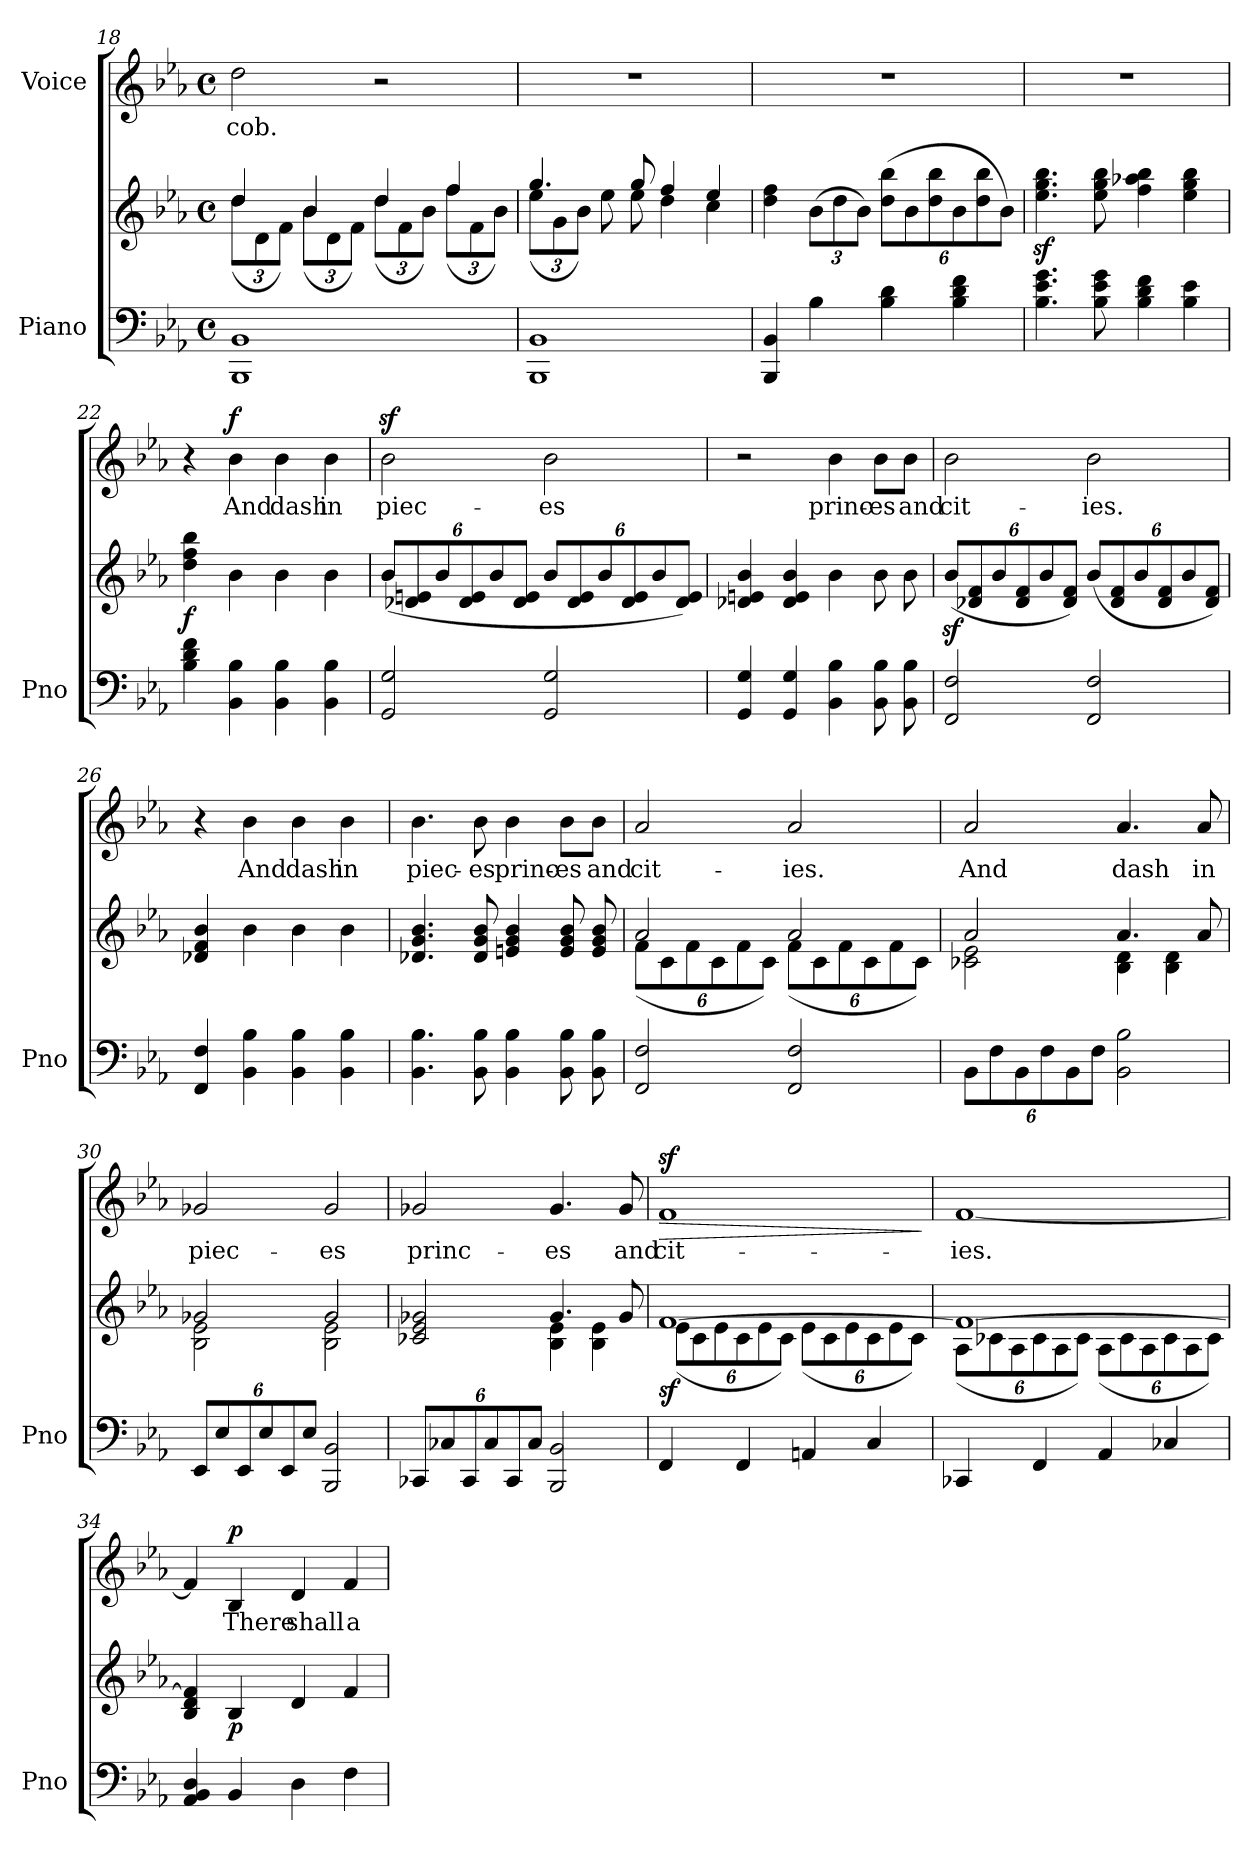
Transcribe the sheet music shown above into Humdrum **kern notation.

**kern	**kern	**dynam	**kern	**text	**dynam
*part2	*part2	*part2	*part1	*part1	*part1
*staff3	*staff2	*staff2/3	*staff1	*staff1	*staff1
*I"Piano	*	*	*I"Voice	*	*
*I'Pno	*	*	*	*	*
*clefF4	*clefG2	*	*clefG2	*	*
*k[b-e-a-]	*k[b-e-a-]	*	*k[b-e-a-]	*	*
*M4/4	*M4/4	*	*M4/4	*	*
*met(c)	*met(c)	*	*met(c)	*	*
=18	=18	=18	=18	=18	=18
*	*^	*	*	*	*
*	*	*Xbrackettup	*	*	*	*
!	!	!	!	!	!LO:LY:b	!
1BBB- 1BB-	4dd/	(12dd\L	.	2dd\	-cob.	.
.	.	12d\	.	.	.	.
.	.	12f\J)	.	.	.	.
.	4b-/	(12b-\L	.	.	.	.
.	.	12d\	.	.	.	.
.	.	12f\J)	.	.	.	.
.	4dd/	(12dd\L	.	2r	.	.
.	.	12f\	.	.	.	.
.	.	12b-\J)	.	.	.	.
.	4ff/	(12ff\L	.	.	.	.
.	.	12f\	.	.	.	.
.	.	12b-\J)	.	.	.	.
=19	=19	=19	=19	=19	=19	=19
1BBB- 1BB-	4.gg/	(12ee-\L	.	1r	.	.
.	.	12g\	.	.	.	.
.	.	12b-\J)	.	.	.	.
.	.	8ee-\	.	.	.	.
.	8gg/	8ee-\	.	.	.	.
.	4ff/	4dd\	.	.	.	.
.	4ee-/	4cc\	.	.	.	.
*	*v	*v	*	*	*	*
=20	=20	=20	=20	=20	=20
4BBB-/ 4BB-/	4dd\ 4ff\	.	1r	.	.
4B-\	(12b-\L	.	.	.	.
.	12dd\	.	.	.	.
.	12b-\J)	.	.	.	.
4B-\ 4d\	(12dd\ 12bb-\L	.	.	.	.
.	12b-\	.	.	.	.
.	12dd\ 12bb-\	.	.	.	.
4B-\ 4d\ 4f\	12b-\	.	.	.	.
.	12dd\ 12bb-\	.	.	.	.
.	12b-\J)	.	.	.	.
=21	=21	=21	=21	=21	=21
4.B-\ 4.e-\ 4.g\	4.ee-\z< 4.gg\z< 4.bb-\z<	.	1r	.	.
8B-\ 8e-\ 8g\	8ee-\ 8gg\ 8bb-\	.	.	.	.
4B-\ 4d\ 4f\	4ff\ 4aa-X\ 4bb-\	.	.	.	.
4B-\ 4e-\	4ee-\ 4gg\ 4bb-\	.	.	.	.
=22	=22	=22	=22	=22	=22
!	!	!LO:DY:b	!	!	!
4B-\ 4d\ 4f\	4dd\ 4ff\ 4bb-\	f	4r	.	.
!	!	!	!	!LO:LY:b	!LO:DY:a
4BB-\ 4B-\	4b-\	.	4b-\	And	f
!	!	!	!	!LO:LY:b	!
4BB-\ 4B-\	4b-\	.	4b-\	dash	.
!	!	!	!	!LO:LY:b	!
4BB-\ 4B-\	4b-\	.	4b-\	in	.
!!LO:PB:g=z
=23	=23	=23	=23	=23	=23
!	!	!	!	!LO:LY:b	!
2GG/ 2G/	(12b-/L	.	2b-z>\	piec-	.
.	12d-X/ 12en/	.	.	.	.
.	12b-/	.	.	.	.
.	12d-/ 12e/	.	.	.	.
.	12b-/	.	.	.	.
.	12d-/ 12e/J	.	.	.	.
!	!	!	!	!LO:LY:b	!
2GG/ 2G/	12b-/L	.	2b-\	-es	.
.	12d-/ 12e/	.	.	.	.
.	12b-/	.	.	.	.
.	12d-/ 12e/	.	.	.	.
.	12b-/	.	.	.	.
.	12d-/ 12e/J)	.	.	.	.
=24	=24	=24	=24	=24	=24
4GG/ 4G/	4d-X/ 4en/ 4b-/	.	2r	.	.
4GG/ 4G/	4d-/ 4e/ 4b-/	.	.	.	.
!	!	!	!	!LO:LY:b	!
4BB-\ 4B-\	4b-\	.	4b-\	princ-	.
!	!	!	!	!LO:LY:b	!
8BB-\ 8B-\	8b-\	.	8b-\L	-es	.
!	!	!	!	!LO:LY:b	!
8BB-\ 8B-\	8b-\	.	8b-\J	and	.
=25	=25	=25	=25	=25	=25
!	!	!	!	!LO:LY:b	!
2FF/ 2F/	(12b-z</L	.	2b-\	cit-	.
.	12d-X/ 12f/	.	.	.	.
.	12b-/	.	.	.	.
.	12d-/ 12f/	.	.	.	.
.	12b-/	.	.	.	.
.	12d-/ 12f/J)	.	.	.	.
!	!	!	!	!LO:LY:b	!
2FF/ 2F/	(12b-/L	.	2b-\	-ies.	.
.	12d-/ 12f/	.	.	.	.
.	12b-/	.	.	.	.
.	12d-/ 12f/	.	.	.	.
.	12b-/	.	.	.	.
.	12d-/ 12f/J)	.	.	.	.
=26	=26	=26	=26	=26	=26
4FF/ 4F/	4d-X/ 4f/ 4b-/	.	4r	.	.
!	!	!	!	!LO:LY:b	!
4BB-\ 4B-\	4b-\	.	4b-\	And	.
!	!	!	!	!LO:LY:b	!
4BB-\ 4B-\	4b-\	.	4b-\	dash	.
!	!	!	!	!LO:LY:b	!
4BB-\ 4B-\	4b-\	.	4b-\	in	.
=27	=27	=27	=27	=27	=27
!	!	!	!	!LO:LY:b	!
4.BB-\ 4.B-\	4.d-X/ 4.g/ 4.b-/	.	4.b-\	piec-	.
!	!	!	!	!LO:LY:b	!
8BB-\ 8B-\	8d-/ 8g/ 8b-/	.	8b-\	-es	.
!	!	!	!	!LO:LY:b	!
4BB-\ 4B-\	4en/ 4g/ 4b-/	.	4b-\	princ-	.
!	!	!	!	!LO:LY:b	!
8BB-\ 8B-\	8e/ 8g/ 8b-/	.	8b-\L	-es	.
!	!	!	!	!LO:LY:b	!
8BB-\ 8B-\	8e/ 8g/ 8b-/	.	8b-\J	and	.
!!LO:LB:g=z
=28	=28	=28	=28	=28	=28
*	*^	*	*	*	*
!	!	!	!	!	!LO:LY:b	!
2FF/ 2F/	2a-/	(12f\L	.	2a-/	cit-	.
.	.	12c\	.	.	.	.
.	.	12f\	.	.	.	.
.	.	12c\	.	.	.	.
.	.	12f\	.	.	.	.
.	.	12c\J)	.	.	.	.
!	!	!	!	!	!LO:LY:b	!
2FF/ 2F/	2a-/	(12f\L	.	2a-/	-ies.	.
.	.	12c\	.	.	.	.
.	.	12f\	.	.	.	.
.	.	12c\	.	.	.	.
.	.	12f\	.	.	.	.
.	.	12c\J)	.	.	.	.
=29	=29	=29	=29	=29	=29	=29
*Xbrackettup	*	*	*	*	*	*
!	!	!	!	!	!LO:LY:b	!
12BB-\L	2a-/	2c-X\ 2e-\	.	2a-/	And	.
12F\	.	.	.	.	.	.
12BB-\	.	.	.	.	.	.
12F\	.	.	.	.	.	.
12BB-\	.	.	.	.	.	.
12F\J	.	.	.	.	.	.
!	!	!	!	!	!LO:LY:b	!
2BB-\ 2B-\	4.a-/	4B-\ 4d\	.	4.a-/	dash	.
.	.	4B-\ 4d\	.	.	.	.
!	!	!	!	!	!LO:LY:b	!
.	8a-/	.	.	8a-/	in	.
=30	=30	=30	=30	=30	=30	=30
!	!	!	!	!	!LO:LY:b	!
12EE-/L	2g-X/	2B-\ 2e-\	.	2g-X/	piec-	.
12E-/	.	.	.	.	.	.
12EE-/	.	.	.	.	.	.
12E-/	.	.	.	.	.	.
12EE-/	.	.	.	.	.	.
12E-/J	.	.	.	.	.	.
!	!	!	!	!	!LO:LY:b	!
2BBB-/ 2BB-/	2g-/	2B-\ 2e-\	.	2g-/	-es	.
=31	=31	=31	=31	=31	=31	=31
!	!	!	!	!	!LO:LY:b	!
12CC-X/L	2c-X/ 2e-/ 2g-X/	2ryy	.	2g-X/	princ-	.
12C-X/	.	.	.	.	.	.
12CC-/	.	.	.	.	.	.
12C-/	.	.	.	.	.	.
12CC-/	.	.	.	.	.	.
12C-/J	.	.	.	.	.	.
!	!	!	!	!	!LO:LY:b	!
2BBB-/ 2BB-/	4.g-/	4B-\ 4e-\	.	4.g-/	-es	.
.	.	4B-\ 4e-\	.	.	.	.
!	!	!	!	!	!LO:LY:b	!
.	8g-/	.	.	8g-/	and	.
=32	=32	=32	=32	=32	=32	=32
!	!	!	!LO:DY:b	!	!LO:LY:b	!LO:HP:b
4FF/	[1f	(12e-\L	sf	1fz>	cit-	>
.	.	12c\	.	.	.	.
.	.	12e-\	.	.	.	.
4FF/	.	12c\	.	.	.	.
.	.	12e-\	.	.	.	.
.	.	12c\J)	.	.	.	.
4AAn/	.	(12e-\L	.	.	.	.
.	.	12c\	.	.	.	.
.	.	12e-\	.	.	.	.
4C/	.	12c\	.	.	.	.
.	.	12e-\	.	.	.	.
.	.	12c\J)	.	.	.	.
*	*v	*v	*	*	*	*
.	.	.	.	.	]
!!LO:LB:g=z
=33	=33	=33	=33	=33	=33
*	*^	*	*	*	*
!	!	!	!	!	!LO:LY:b	!
4CC-X/	1f_	(12A-\L	.	[1f	-ies.	.
.	.	12c-X\	.	.	.	.
.	.	12A-\	.	.	.	.
4FF/	.	12c-\	.	.	.	.
.	.	12A-\	.	.	.	.
.	.	12c-\J)	.	.	.	.
4AA-/	.	(12A-\L	.	.	.	.
.	.	12c-\	.	.	.	.
.	.	12A-\	.	.	.	.
4C-X/	.	12c-\	.	.	.	.
.	.	12A-\	.	.	.	.
.	.	12c-\J)	.	.	.	.
*	*v	*v	*	*	*	*
=34	=34	=34	=34	=34	=34
4AA-/ 4BB-/ 4D/	4B-/ 4d/ 4f/]	.	4f/]	.	.
!	!	!LO:DY:b	!	!LO:LY:b	!LO:DY:a
4BB-/	4B-/	p	4B-/	There	p
!	!	!	!	!LO:LY:b	!
4D\	4d/	.	4d/	shall	.
!	!	!	!	!LO:LY:b	!
4F\	4f/	.	4f/	a	.
=	=	=	=	=	=
*-	*-	*-	*-	*-	*-
